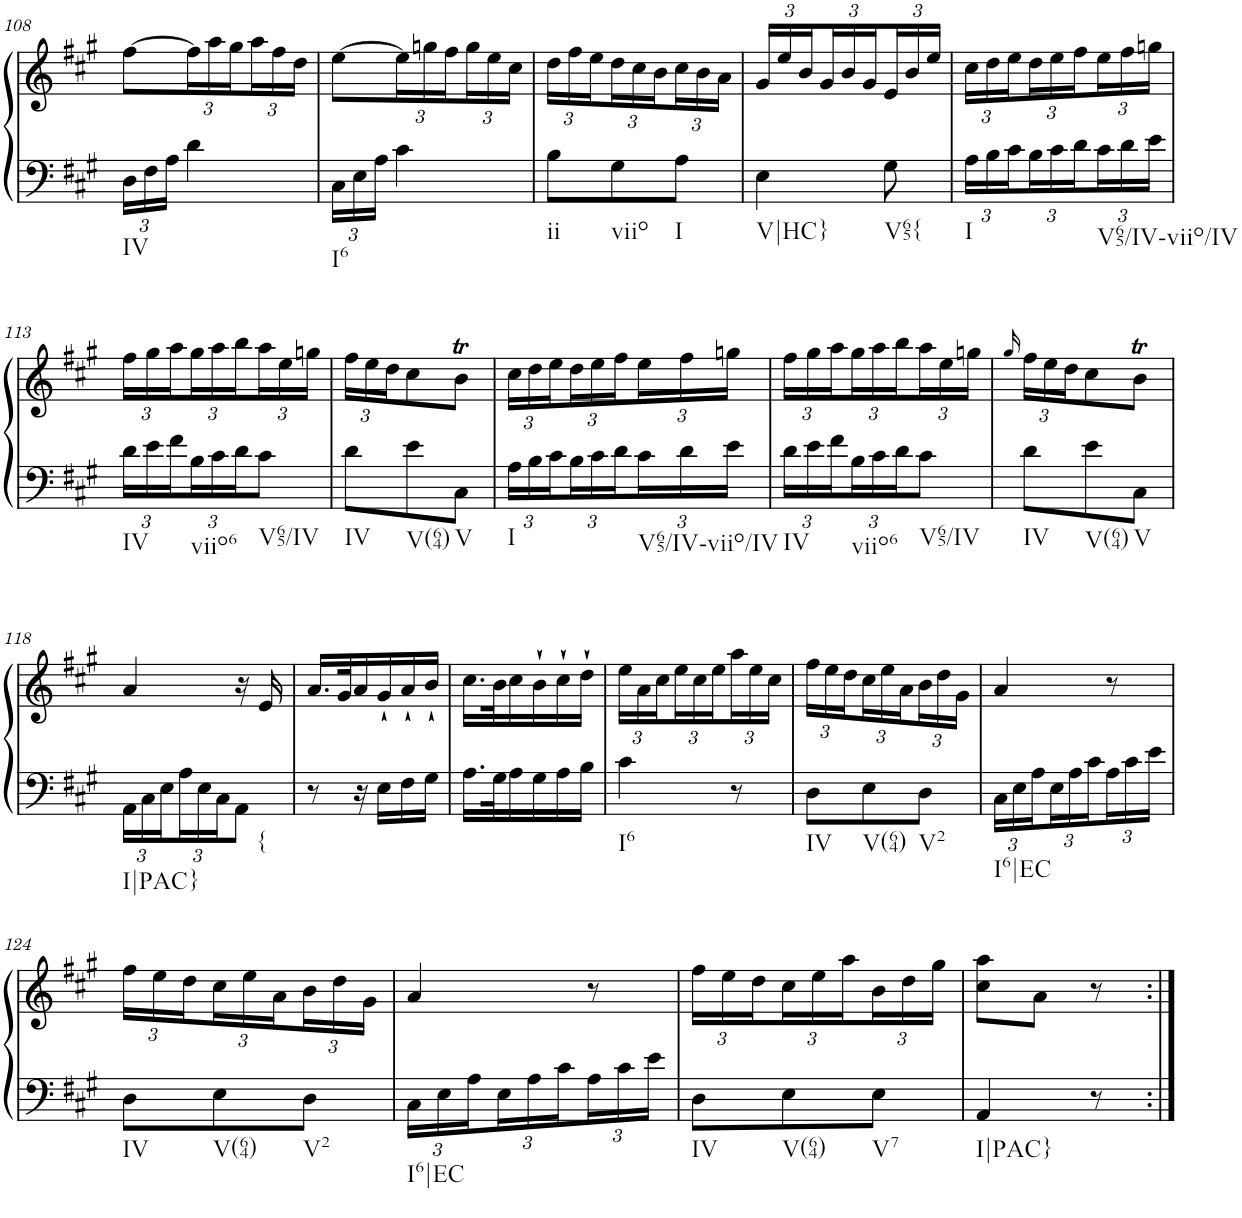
**kern	**kern
*part1	*part1
*staff2	*staff1
*I"Piano	*
*I'Pno.	*
!!LO:PB:g=z
*clefF4	*clefG2
*k[f#c#g#]	*k[f#c#g#]
*M3/8	*M3/8
*Xbrackettup	*
=108	=108
!LO:TX:b:t=IV	!
24D\LL	[8ff#\L
24F#\	.
24A\JJ	.
*	*Xbrackettup
4d\	24ff#\L]
.	24aa\
.	24gg#\
.	24aa\
.	24ff#\
.	24dd\JJ
=109	=109
!LO:TX:b:t=I6	!
24C#\LL	[8ee\L
24E\	.
24A\JJ	.
4c#\	24ee\L]
.	24ggn\
.	24ff#\
.	24gg\
.	24ee\
.	24cc#\JJ
=110	=110
!LO:TX:b:t=ii	!
8B\L	24dd\LL
.	24ff#\
.	24ee\
!LO:TX:b:t=viio	!
8G#\	24dd\
.	24cc#\
.	24b\
!LO:TX:b:t=I	!
8A\J	24cc#\
.	24b\
.	24a\JJ
=111	=111
!LO:TX:b:t=V|HC}	!
4E\	24g#/LL
.	24ee/
.	24b/
.	24g#/
.	24b/
.	24g#/
!LO:TX:b:t=V65{	!
8G#\	24e/
.	24b/
.	24ee/JJ
=112	=112
!LO:TX:b:t=I	!
24A\LL	24cc#\LL
24B\	24dd\
24c#\	24ee\
24B\	24dd\
24c#\	24ee\
24d\	24ff#\
!LO:TX:b:t=V65/IV-viio/IV	!
24c#\	24ee\
24d\	24ff#\
24e\JJ	24ggn\JJ
!!LO:LB:g=z
=113	=113
!LO:TX:b:t=IV	!
24d\LL	24ff#\LL
24e\	24gg#\
24f#\	24aa\
!LO:TX:b:t=viio6	!
24B\	24gg#\
24c#\	24aa\
24d\J	24bb\
!LO:TX:b:t=V65/IV	!
8c#\J	24aa\
.	24ee\
.	24ggn\JJ
=114	=114
!LO:TX:b:t=IV	!
8d\L	24ff#\LL
.	24ee\
.	24dd\J
!LO:TX:b:t=V(64)	!
8e\	8cc#\
!LO:TX:b:t=V	!
8C#\J	8bT\J
=115	=115
!LO:TX:b:t=I	!
24A\LL	24cc#\LL
24B\	24dd\
24c#\	24ee\
24B\	24dd\
24c#\	24ee\
24d\	24ff#\
!LO:TX:b:t=V65/IV-viio/IV	!
24c#\	24ee\
24d\	24ff#\
24e\JJ	24ggn\JJ
=116	=116
!LO:TX:b:t=IV	!
24d\LL	24ff#\LL
24e\	24gg#\
24f#\	24aa\
!LO:TX:b:t=viio6	!
24B\	24gg#\
24c#\	24aa\
24d\J	24bb\
!LO:TX:b:t=V65/IV	!
8c#\J	24aa\
.	24ee\
.	24ggn\JJ
=117	=117
.	16qgg#/
!LO:TX:b:t=IV	!
8d\L	24ff#\LL
.	24ee\
.	24dd\J
!LO:TX:b:t=V(64)	!
8e\	8cc#\
!LO:TX:b:t=V	!
8C#\J	8bT\J
!!LO:LB:g=z
=118	=118
!LO:TX:b:t=I|PAC}	!
24AA\LL	4a/
24C#\	.
24E\	.
24A\	.
24E\	.
24C#\J	.
!LO:TX:b:t={	!
8AA\J	16r
.	16e/
=119	=119
8r	16.a/LL
.	32g#/K
16r	16a/
16E\LL	16g#`/
16F#\	16a`/
16G#\JJ	16b`/JJ
=120	=120
16.A\LL	16.cc#\LL
32G#\K	32b\K
16A\	16cc#\
16G#\	16b`\
16A\	16cc#`\
16B\JJ	16dd`\JJ
=121	=121
!LO:TX:b:t=I6	!
4c#\	24ee\LL
.	24a\
.	24cc#\
.	24ee\
.	24cc#\
.	24ee\
8r	24aa\
.	24ee\
.	24cc#\JJ
=122	=122
!LO:TX:b:t=IV	!
8D\L	24ff#\LL
.	24ee\
.	24dd\
!LO:TX:b:t=V(64)	!
8E\	24cc#\
.	24ee\
.	24a\
!LO:TX:b:t=V2	!
8D\J	24b\
.	24dd\
.	24g#\JJ
=123	=123
!LO:TX:b:t=I6|EC	!
24C#\LL	4a/
24E\	.
24A\	.
24E\	.
24A\	.
24c#\	.
24A\	8r
24c#\	.
24e\JJ	.
!!LO:LB:g=z
=124	=124
!LO:TX:b:t=IV	!
8D\L	24ff#\LL
.	24ee\
.	24dd\
!LO:TX:b:t=V(64)	!
8E\	24cc#\
.	24ee\
.	24a\
!LO:TX:b:t=V2	!
8D\J	24b\
.	24dd\
.	24g#\JJ
=125	=125
!LO:TX:b:t=I6|EC	!
24C#\LL	4a/
24E\	.
24A\	.
24E\	.
24A\	.
24c#\	.
24A\	8r
24c#\	.
24e\JJ	.
=126	=126
!LO:TX:b:t=IV	!
8D\L	24ff#\LL
.	24ee\
.	24dd\
!LO:TX:b:t=V(64)	!
8E\	24cc#\
.	24ee\
.	24aa\
!LO:TX:b:t=V7	!
8E\J	24b\
.	24dd\
.	24gg#\JJ
=127	=127
!LO:TX:b:t=I|PAC}	!
4AA/	8cc#\ 8aa\L
.	8a\J
8r	8r
=:|!	=:|!
*-	*-
